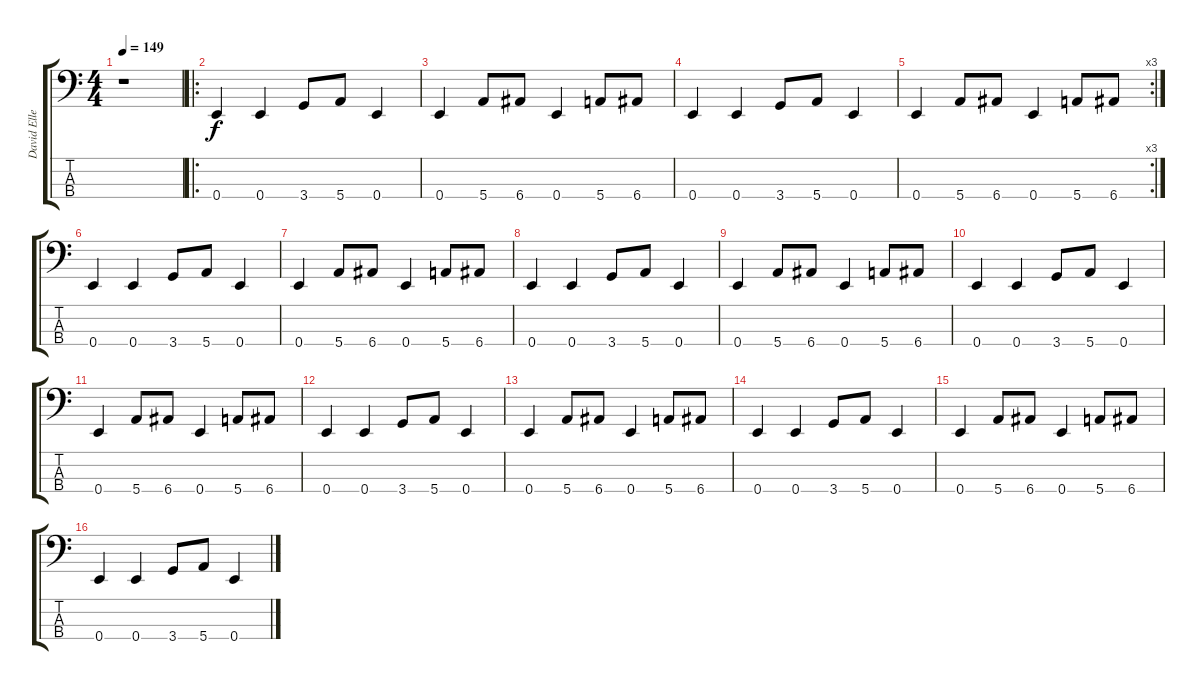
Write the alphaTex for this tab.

\track ("David Ellefson" "David Elle") {instrument electricbassfinger}
\staff {score tabs}
\tuning (G2 D2 A1 E1) {hide}
\ts (4 4)
\tempo 149
\clef f4
\ks c
r.1{dy f} |
\ro
0.4.4 0.4.4 3.4.8 5.4.8 0.4.4 |
0.4.4 5.4.8 6.4.8 0.4.4 5.4.8 6.4.8 |
0.4.4 0.4.4 3.4.8 5.4.8 0.4.4 |
\rc 3
0.4.4 5.4.8 6.4.8 0.4.4 5.4.8 6.4.8 |
0.4.4 0.4.4 3.4.8 5.4.8 0.4.4 |
0.4.4 5.4.8 6.4.8 0.4.4 5.4.8 6.4.8 |
0.4.4 0.4.4 3.4.8 5.4.8 0.4.4 |
0.4.4 5.4.8 6.4.8 0.4.4 5.4.8 6.4.8 |
0.4.4 0.4.4 3.4.8 5.4.8 0.4.4 |
0.4.4 5.4.8 6.4.8 0.4.4 5.4.8 6.4.8 |
0.4.4 0.4.4 3.4.8 5.4.8 0.4.4 |
0.4.4 5.4.8 6.4.8 0.4.4 5.4.8 6.4.8 |
0.4.4 0.4.4 3.4.8 5.4.8 0.4.4 |
0.4.4 5.4.8 6.4.8 0.4.4 5.4.8 6.4.8 |
0.4.4 0.4.4 3.4.8 5.4.8 0.4.4
